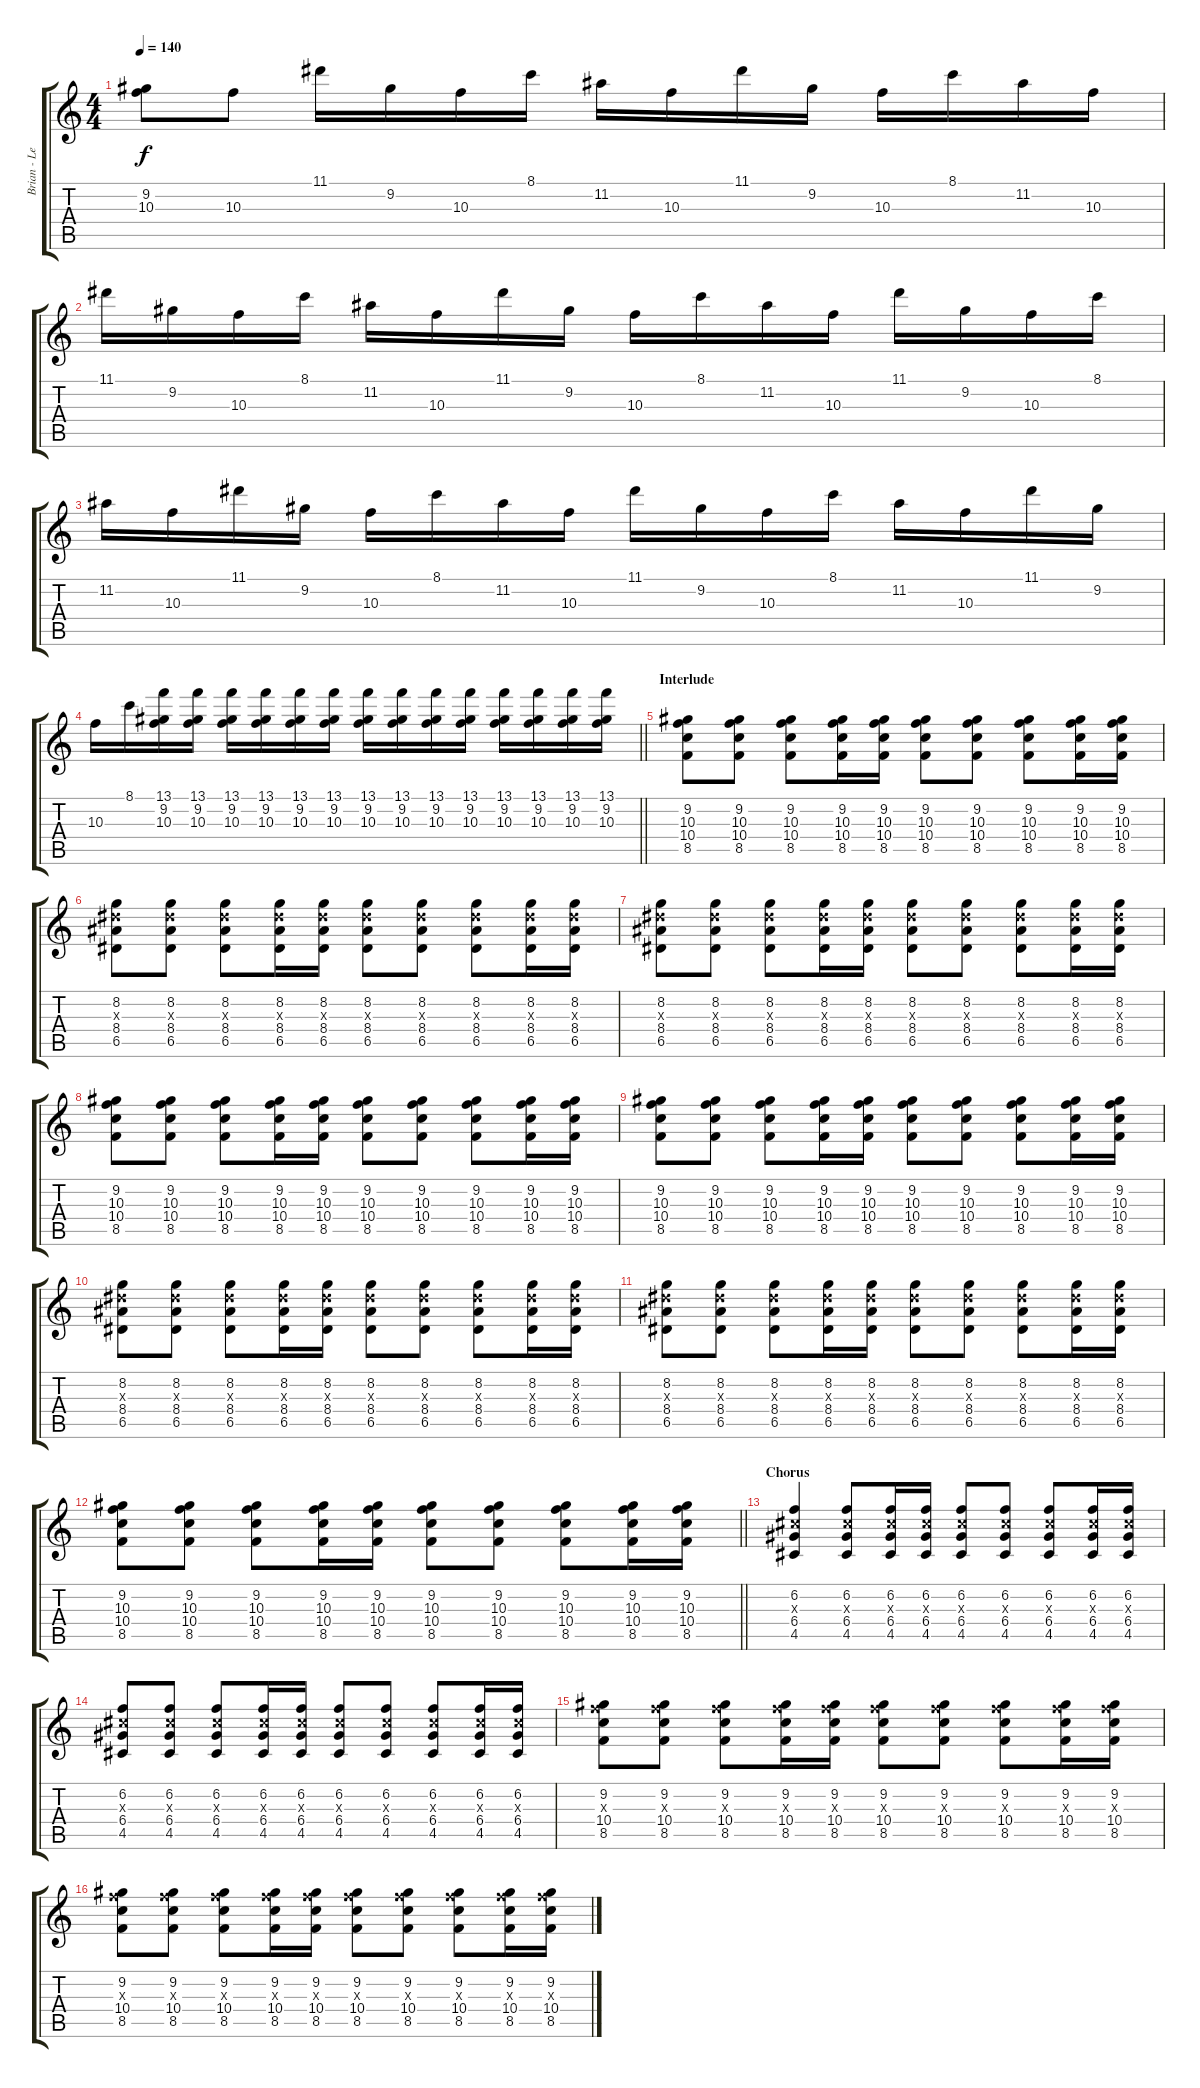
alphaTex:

\track ("Brian - Lead Guitar" "Brian - Le") {instrument acousticguitarsteel}
\staff {score tabs}
\tuning (E4 B3 G3 D3 A2 E2) {hide}
\ts (4 4)
\tempo 140
\clef g2
\ks c
(9.2 10.3).8{dy f} 10.3.8 11.1.16 9.2.16 10.3.16 8.1.16 11.2.16 10.3.16 11.1.16 9.2.16 10.3.16 8.1.16 11.2.16 10.3.16 |
11.1.16 9.2.16 10.3.16 8.1.16 11.2.16 10.3.16 11.1.16 9.2.16 10.3.16 8.1.16 11.2.16 10.3.16 11.1.16 9.2.16 10.3.16 8.1.16 |
11.2.16 10.3.16 11.1.16 9.2.16 10.3.16 8.1.16 11.2.16 10.3.16 11.1.16 9.2.16 10.3.16 8.1.16 11.2.16 10.3.16 11.1.16 9.2.16 |
\barLineRight lightlight
10.3.16 8.1.16 (13.1 9.2 10.3).16 (13.1 9.2 10.3).16 (13.1 9.2 10.3).16 (13.1 9.2 10.3).16 (13.1 9.2 10.3).16 (13.1 9.2 10.3).16 (13.1 9.2 10.3).16 (13.1 9.2 10.3).16 (13.1 9.2 10.3).16 (13.1 9.2 10.3).16 (13.1 9.2 10.3).16 (13.1 9.2 10.3).16 (13.1 9.2 10.3).16 (13.1 9.2 10.3).16 |
\section ("" "Interlude")
(9.2 10.3 10.4 8.5).8 (9.2 10.3 10.4 8.5).8 (9.2 10.3 10.4 8.5).8 (9.2 10.3 10.4 8.5).16 (9.2 10.3 10.4 8.5).16 (9.2 10.3 10.4 8.5).8 (9.2 10.3 10.4 8.5).8 (9.2 10.3 10.4 8.5).8 (9.2 10.3 10.4 8.5).16 (9.2 10.3 10.4 8.5).16 |
(8.2 8.3{x} 8.4 6.5).8 (8.2 8.3{x} 8.4 6.5).8 (8.2 8.3{x} 8.4 6.5).8 (8.2 8.3{x} 8.4 6.5).16 (8.2 8.3{x} 8.4 6.5).16 (8.2 8.3{x} 8.4 6.5).8 (8.2 8.3{x} 8.4 6.5).8 (8.2 8.3{x} 8.4 6.5).8 (8.2 8.3{x} 8.4 6.5).16 (8.2 8.3{x} 8.4 6.5).16 |
(8.2 8.3{x} 8.4 6.5).8 (8.2 8.3{x} 8.4 6.5).8 (8.2 8.3{x} 8.4 6.5).8 (8.2 8.3{x} 8.4 6.5).16 (8.2 8.3{x} 8.4 6.5).16 (8.2 8.3{x} 8.4 6.5).8 (8.2 8.3{x} 8.4 6.5).8 (8.2 8.3{x} 8.4 6.5).8 (8.2 8.3{x} 8.4 6.5).16 (8.2 8.3{x} 8.4 6.5).16 |
(9.2 10.3 10.4 8.5).8 (9.2 10.3 10.4 8.5).8 (9.2 10.3 10.4 8.5).8 (9.2 10.3 10.4 8.5).16 (9.2 10.3 10.4 8.5).16 (9.2 10.3 10.4 8.5).8 (9.2 10.3 10.4 8.5).8 (9.2 10.3 10.4 8.5).8 (9.2 10.3 10.4 8.5).16 (9.2 10.3 10.4 8.5).16 |
(9.2 10.3 10.4 8.5).8 (9.2 10.3 10.4 8.5).8 (9.2 10.3 10.4 8.5).8 (9.2 10.3 10.4 8.5).16 (9.2 10.3 10.4 8.5).16 (9.2 10.3 10.4 8.5).8 (9.2 10.3 10.4 8.5).8 (9.2 10.3 10.4 8.5).8 (9.2 10.3 10.4 8.5).16 (9.2 10.3 10.4 8.5).16 |
(8.2 8.3{x} 8.4 6.5).8 (8.2 8.3{x} 8.4 6.5).8 (8.2 8.3{x} 8.4 6.5).8 (8.2 8.3{x} 8.4 6.5).16 (8.2 8.3{x} 8.4 6.5).16 (8.2 8.3{x} 8.4 6.5).8 (8.2 8.3{x} 8.4 6.5).8 (8.2 8.3{x} 8.4 6.5).8 (8.2 8.3{x} 8.4 6.5).16 (8.2 8.3{x} 8.4 6.5).16 |
(8.2 8.3{x} 8.4 6.5).8 (8.2 8.3{x} 8.4 6.5).8 (8.2 8.3{x} 8.4 6.5).8 (8.2 8.3{x} 8.4 6.5).16 (8.2 8.3{x} 8.4 6.5).16 (8.2 8.3{x} 8.4 6.5).8 (8.2 8.3{x} 8.4 6.5).8 (8.2 8.3{x} 8.4 6.5).8 (8.2 8.3{x} 8.4 6.5).16 (8.2 8.3{x} 8.4 6.5).16 |
\barLineRight lightlight
(9.2 10.3 10.4 8.5).8 (9.2 10.3 10.4 8.5).8 (9.2 10.3 10.4 8.5).8 (9.2 10.3 10.4 8.5).16 (9.2 10.3 10.4 8.5).16 (9.2 10.3 10.4 8.5).8 (9.2 10.3 10.4 8.5).8 (9.2 10.3 10.4 8.5).8 (9.2 10.3 10.4 8.5).16 (9.2 10.3 10.4 8.5).16 |
\section ("" "Chorus")
(6.2 6.3{x} 6.4 4.5).4 (6.2 6.3{x} 6.4 4.5).8 (6.2 6.3{x} 6.4 4.5).16 (6.2 6.3{x} 6.4 4.5).16 (6.2 6.3{x} 6.4 4.5).8 (6.2 6.3{x} 6.4 4.5).8 (6.2 6.3{x} 6.4 4.5).8 (6.2 6.3{x} 6.4 4.5).16 (6.2 6.3{x} 6.4 4.5).16 |
(6.2 6.3{x} 6.4 4.5).8 (6.2 6.3{x} 6.4 4.5).8 (6.2 6.3{x} 6.4 4.5).8 (6.2 6.3{x} 6.4 4.5).16 (6.2 6.3{x} 6.4 4.5).16 (6.2 6.3{x} 6.4 4.5).8 (6.2 6.3{x} 6.4 4.5).8 (6.2 6.3{x} 6.4 4.5).8 (6.2 6.3{x} 6.4 4.5).16 (6.2 6.3{x} 6.4 4.5).16 |
(9.2 10.3{x} 10.4 8.5).8 (9.2 10.3{x} 10.4 8.5).8 (9.2 10.3{x} 10.4 8.5).8 (9.2 10.3{x} 10.4 8.5).16 (9.2 10.3{x} 10.4 8.5).16 (9.2 10.3{x} 10.4 8.5).8 (9.2 10.3{x} 10.4 8.5).8 (9.2 10.3{x} 10.4 8.5).8 (9.2 10.3{x} 10.4 8.5).16 (9.2 10.3{x} 10.4 8.5).16 |
(9.2 10.3{x} 10.4 8.5).8 (9.2 10.3{x} 10.4 8.5).8 (9.2 10.3{x} 10.4 8.5).8 (9.2 10.3{x} 10.4 8.5).16 (9.2 10.3{x} 10.4 8.5).16 (9.2 10.3{x} 10.4 8.5).8 (9.2 10.3{x} 10.4 8.5).8 (9.2 10.3{x} 10.4 8.5).8 (9.2 10.3{x} 10.4 8.5).16 (9.2 10.3{x} 10.4 8.5).16
